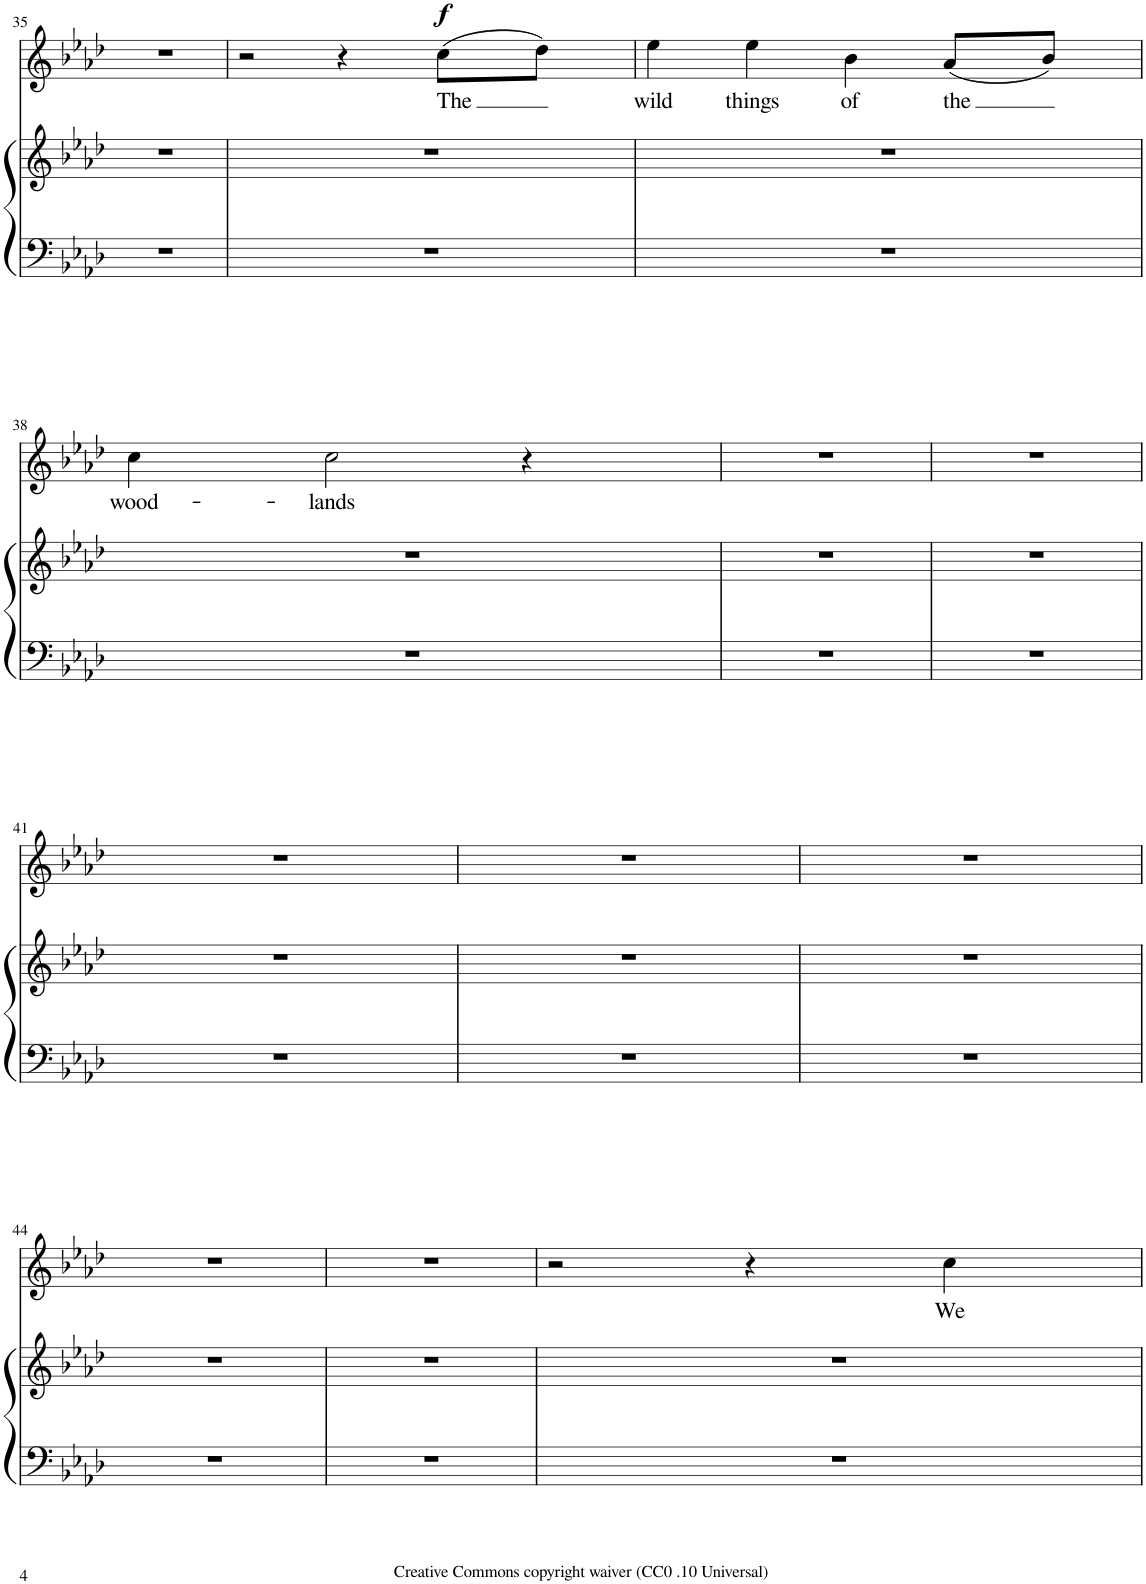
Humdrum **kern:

**kern	**kern	**kern	**text	**dynam	**kern
*part3	*part3	*part2	*part2	*part2	*part1
*staff4	*staff3	*staff2	*staff2	*staff2	*staff1
*I"Piano	*	*I"Voice	*	*	*I"Voice
*I'Pno	*	*	*	*	*
!!LO:PB:g=z
*clefF4	*clefG2	*clefG2	*	*	*clefG2
*k[b-e-a-d-]	*k[b-e-a-d-]	*k[b-e-a-d-]	*	*	*k[b-e-a-d-]
*M4/4	*M4/4	*M4/4	*	*	*M4/4
*met(c)	*met(c)	*met(c)	*	*	*met(c)
=35	=35	=35	=35	=35	=35
1r	1r	1r	.	.	1r
=36	=36	=36	=36	=36	=36
1r	1r	2r	.	.	1r
.	.	4r	.	.	.
!	!	!	!LO:LY:b	!LO:DY:a	!
.	.	(8cc\L	The	f	.
.	.	8dd-\J)	.	.	.
=37	=37	=37	=37	=37	=37
!	!	!	!LO:LY:b	!	!
1r	1r	4ee-\	wild	.	1r
!	!	!	!LO:LY:b	!	!
.	.	4ee-\	things	.	.
!	!	!	!LO:LY:b	!	!
.	.	4b-\	of	.	.
!	!	!	!LO:LY:b	!	!
.	.	(8a-/L	the	.	.
.	.	8b-/J)	.	.	.
!!LO:LB:g=z
=38	=38	=38	=38	=38	=38
!	!	!	!LO:LY:b	!	!
1r	1r	4cc\	wood-	.	1r
!	!	!	!LO:LY:b	!	!
.	.	2cc\	-lands	.	.
.	.	4r	.	.	.
=39	=39	=39	=39	=39	=39
1r	1r	1r	.	.	1r
=40	=40	=40	=40	=40	=40
1r	1r	1r	.	.	1r
!!LO:LB:g=z
=41	=41	=41	=41	=41	=41
1r	1r	1r	.	.	1r
=42	=42	=42	=42	=42	=42
1r	1r	1r	.	.	1r
=43	=43	=43	=43	=43	=43
1r	1r	1r	.	.	1r
!!LO:LB:g=z
=44	=44	=44	=44	=44	=44
1r	1r	1r	.	.	1r
=45	=45	=45	=45	=45	=45
1r	1r	1r	.	.	1r
=46	=46	=46	=46	=46	=46
1r	1r	2r	.	.	1r
.	.	4r	.	.	.
!	!	!	!LO:LY:b	!	!
.	.	4cc\	We	.	.
=	=	=	=	=	=
*-	*-	*-	*-	*-	*-
